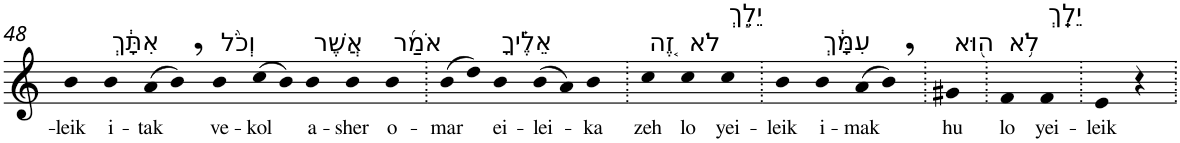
**kern	**text
*part1	*part1
*staff1	*staff1
*I"Piano	*
*I'Pno	*
!!LO:PB:g=z
*clefG2	*
*k[]	*
=48	=48
!	!LO:LY:b
4b	-leik
!LO:TX:a:t=אִתָּ֔ךְ	!
!	!LO:LY:b
4b	i-
!	!LO:LY:b
(>8a	-tak
8b,)	.
!LO:TX:a:t=וְכֹ֨ל	!
!	!LO:LY:b
4b	ve-
!	!LO:LY:b
(>8cc	-kol
8b)	.
!LO:TX:a:t=אֲשֶׁר	!
!	!LO:LY:b
4b	a-
!	!LO:LY:b
4b	-sher
!LO:TX:a:t=אֹמַ֜ר	!
!	!LO:LY:b
4b	o-
=49.	=49.
!	!LO:LY:b
(>8b	-mar
8dd)	.
!LO:TX:a:t=אֵלֶ֗יךָ	!
!	!LO:LY:b
4b	ei-
!	!LO:LY:b
(>8b	-lei-
8a)	.
!	!LO:LY:b
4b	-ka
=50.	=50.
!LO:TX:a:t=זֶ֚ה	!
!	!LO:LY:b
4cc	zeh
!LO:TX:a:t=לֹא	!
!	!LO:LY:b
4cc	lo
!LO:TX:a:t=יֵלֵ֣ךְ	!
!	!LO:LY:b
4cc	yei-
=51.	=51.
!	!LO:LY:b
4b	-leik
!LO:TX:a:t=עִמָּ֔ךְ	!
!	!LO:LY:b
4b	i-
!	!LO:LY:b
(>8a	-mak
8b,)	.
=52.	=52.
!LO:TX:a:t=ה֖וּא	!
!	!LO:LY:b
4g#X	hu
=53.	=53.
!LO:TX:a:t=לֹ֥א	!
!	!LO:LY:b
4f	lo
!LO:TX:a:t=יֵלֵֽךְ	!
!	!LO:LY:b
4f	yei-
=54.	=54.
!	!LO:LY:b
4e	-leik
4r	.
=.	=.
*-	*-
